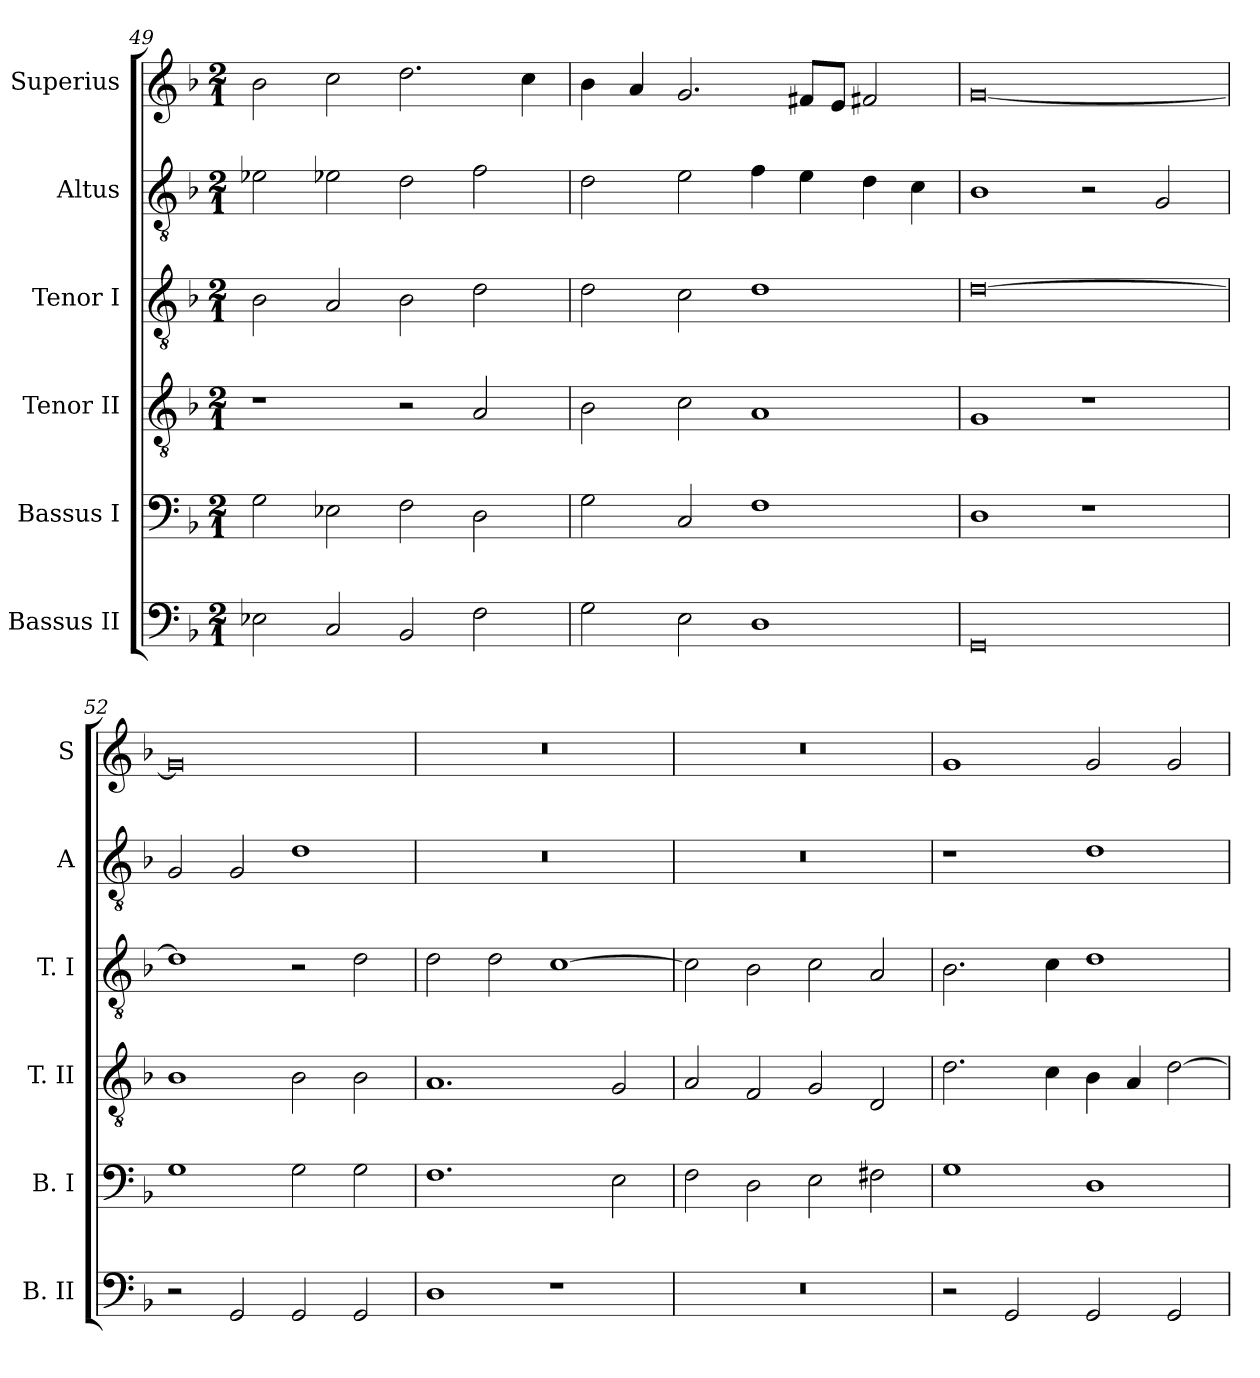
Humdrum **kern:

**kern	**kern	**kern	**kern	**kern	**kern
*part6	*part5	*part4	*part3	*part2	*part1
*staff6	*staff5	*staff4	*staff3	*staff2	*staff1
*I"Bassus II	*I"Bassus I	*I"Tenor II	*I"Tenor I	*I"Altus	*I"Superius
*I'B. II	*I'B. I	*I'T. II	*I'T. I	*I'A	*I'S
*clefF4	*clefF4	*clefGv2	*clefGv2	*clefGv2	*clefG2
*k[b-]	*k[b-]	*k[b-]	*k[b-]	*k[b-]	*k[b-]
*F:	*F:	*F:	*F:	*F:	*F:
*M2/1	*M2/1	*M2/1	*M2/1	*M2/1	*M2/1
=49	=49	=49	=49	=49	=49
2E-X	2G	1r	2B-	2e-X	2b-
2C	2E-X	.	2A	2e-X	2cc
2BB-	2F	2r	2B-	2d	2.dd
2F	2D	2A	2d	2f	.
.	.	.	.	.	4cc
=50	=50	=50	=50	=50	=50
2G	2G	2B-	2d	2d	4b-
.	.	.	.	.	4a
2E	2C	2c	2c	2e	2.g
1D	1F	1A	1d	4f	.
.	.	.	.	4e	8f#XL
.	.	.	.	.	8eJ
.	.	.	.	4d	2f#X
.	.	.	.	4c	.
=51	=51	=51	=51	=51	=51
0GG	1D	1G	[0d	1B-	[0g
.	1r	1r	.	2r	.
.	.	.	.	2G	.
=52	=52	=52	=52	=52	=52
2r	1G	1B-	1d]	2G	0g]
2GG	.	.	.	2G	.
2GG	2G	2B-	2r	1d	.
2GG	2G	2B-	2d	.	.
=53	=53	=53	=53	=53	=53
1D	1.F	1.A	2d	0r	0r
.	.	.	2d	.	.
1r	.	.	[1c	.	.
.	2E	2G	.	.	.
=54	=54	=54	=54	=54	=54
0r	2F	2A	2c]	0r	0r
.	2D	2F	2B-	.	.
.	2E	2G	2c	.	.
.	2F#X	2D	2A	.	.
=55	=55	=55	=55	=55	=55
2r	1G	2.d	2.B-	1r	1g
2GG	.	.	.	.	.
.	.	4c	4c	.	.
2GG	1D	4B-	1d	1d	2g
.	.	4A	.	.	.
2GG	.	[2d	.	.	2g
=	=	=	=	=	=
*-	*-	*-	*-	*-	*-
